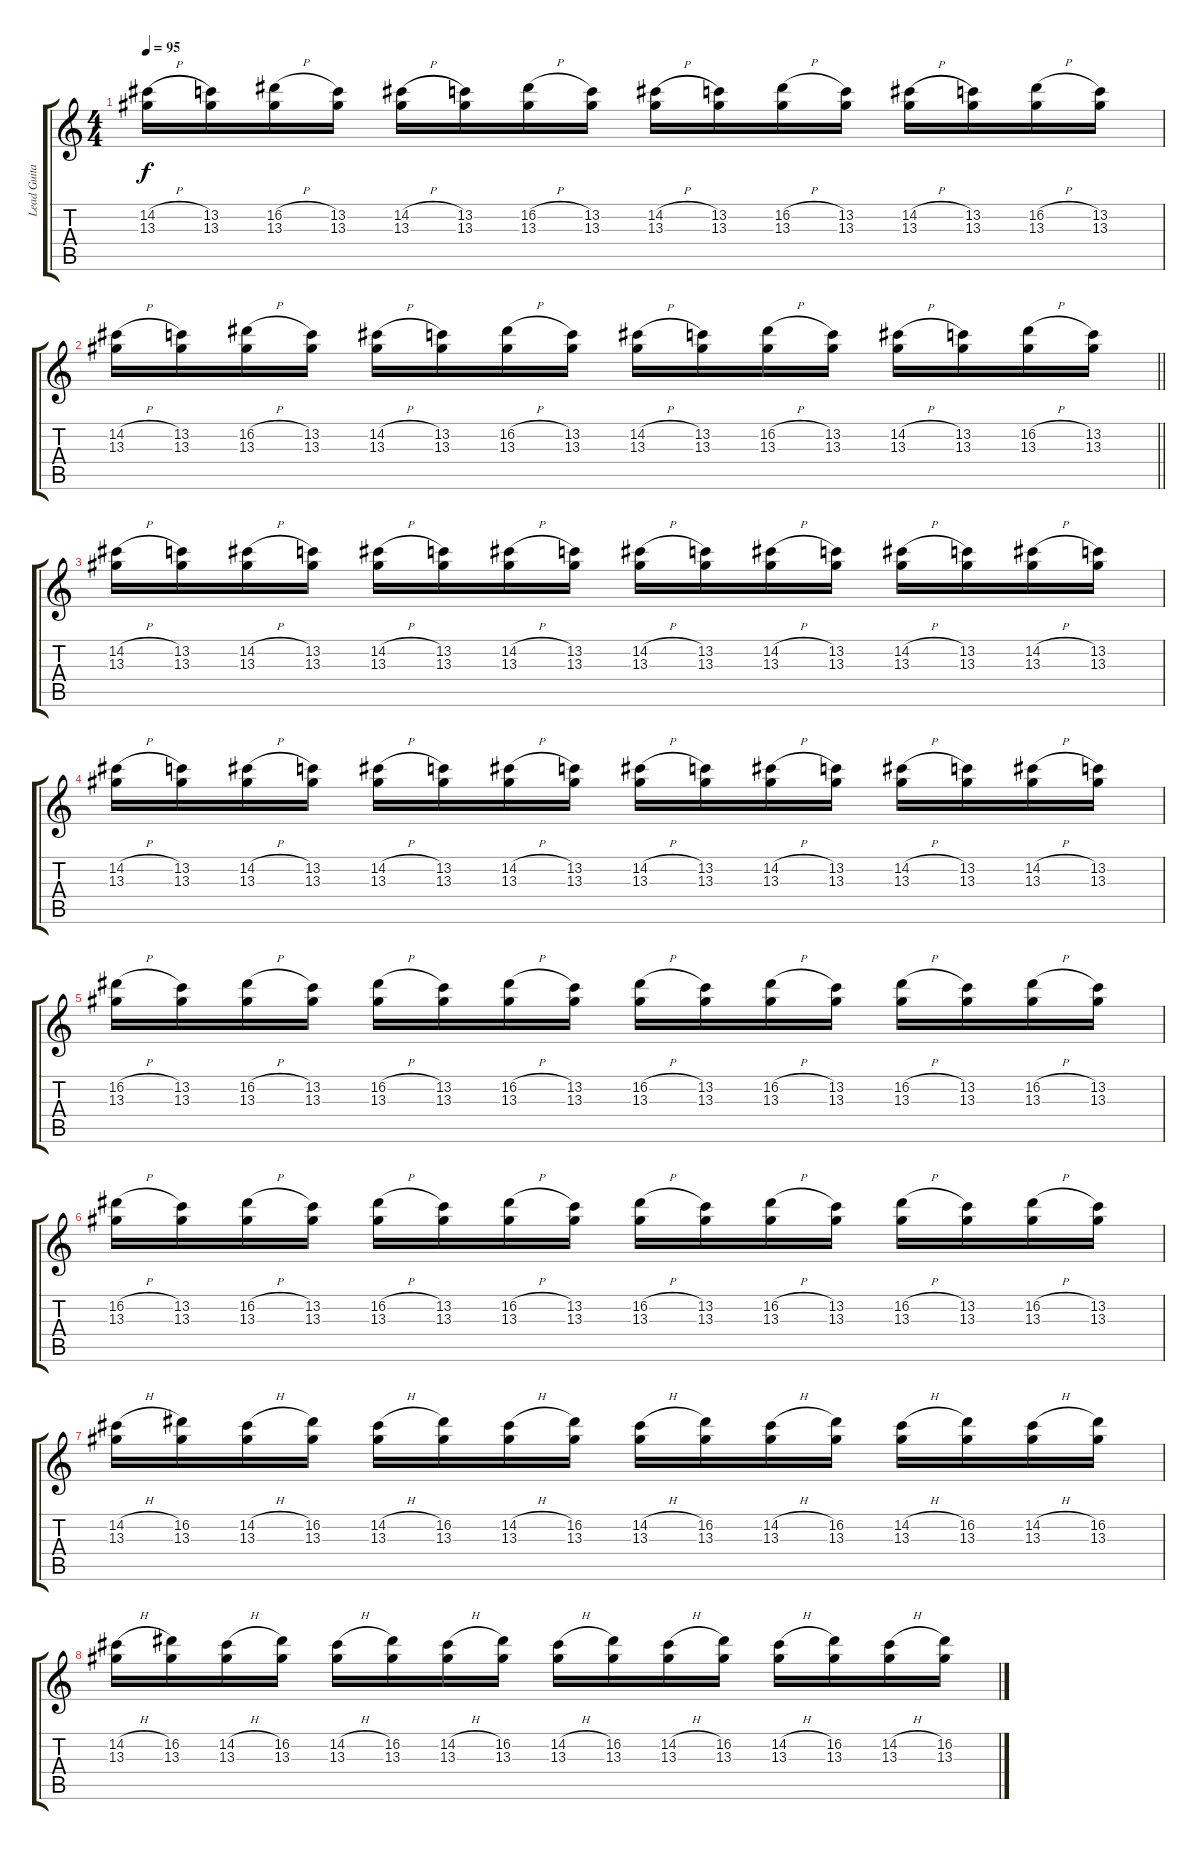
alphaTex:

\track ("Lead Guitar" "Lead Guita") {instrument distortionguitar}
\staff {score tabs}
\tuning (E4 B3 G3 D3 A2 E2) {hide}
\ts (4 4)
\tempo 95
\clef g2
\ks c
(14.2{h} 13.3).16{dy f} (13.2 13.3).16 (16.2{h} 13.3).16 (13.2 13.3).16 (14.2{h} 13.3).16 (13.2 13.3).16 (16.2{h} 13.3).16 (13.2 13.3).16 (14.2{h} 13.3).16 (13.2 13.3).16 (16.2{h} 13.3).16 (13.2 13.3).16 (14.2{h} 13.3).16 (13.2 13.3).16 (16.2{h} 13.3).16 (13.2 13.3).16 |
\barLineRight lightlight
(14.2{h} 13.3).16 (13.2 13.3).16 (16.2{h} 13.3).16 (13.2 13.3).16 (14.2{h} 13.3).16 (13.2 13.3).16 (16.2{h} 13.3).16 (13.2 13.3).16 (14.2{h} 13.3).16 (13.2 13.3).16 (16.2{h} 13.3).16 (13.2 13.3).16 (14.2{h} 13.3).16 (13.2 13.3).16 (16.2{h} 13.3).16 (13.2 13.3).16 |
(14.2{h} 13.3).16 (13.2 13.3).16 (14.2{h} 13.3).16 (13.2 13.3).16 (14.2{h} 13.3).16 (13.2 13.3).16 (14.2{h} 13.3).16 (13.2 13.3).16 (14.2{h} 13.3).16 (13.2 13.3).16 (14.2{h} 13.3).16 (13.2 13.3).16 (14.2{h} 13.3).16 (13.2 13.3).16 (14.2{h} 13.3).16 (13.2 13.3).16 |
(14.2{h} 13.3).16 (13.2 13.3).16 (14.2{h} 13.3).16 (13.2 13.3).16 (14.2{h} 13.3).16 (13.2 13.3).16 (14.2{h} 13.3).16 (13.2 13.3).16 (14.2{h} 13.3).16 (13.2 13.3).16 (14.2{h} 13.3).16 (13.2 13.3).16 (14.2{h} 13.3).16 (13.2 13.3).16 (14.2{h} 13.3).16 (13.2 13.3).16 |
(16.2{h} 13.3).16 (13.2 13.3).16 (16.2{h} 13.3).16 (13.2 13.3).16 (16.2{h} 13.3).16 (13.2 13.3).16 (16.2{h} 13.3).16 (13.2 13.3).16 (16.2{h} 13.3).16 (13.2 13.3).16 (16.2{h} 13.3).16 (13.2 13.3).16 (16.2{h} 13.3).16 (13.2 13.3).16 (16.2{h} 13.3).16 (13.2 13.3).16 |
(16.2{h} 13.3).16 (13.2 13.3).16 (16.2{h} 13.3).16 (13.2 13.3).16 (16.2{h} 13.3).16 (13.2 13.3).16 (16.2{h} 13.3).16 (13.2 13.3).16 (16.2{h} 13.3).16 (13.2 13.3).16 (16.2{h} 13.3).16 (13.2 13.3).16 (16.2{h} 13.3).16 (13.2 13.3).16 (16.2{h} 13.3).16 (13.2 13.3).16 |
(14.2{h} 13.3).16 (16.2 13.3).16 (14.2{h} 13.3).16 (16.2 13.3).16 (14.2{h} 13.3).16 (16.2 13.3).16 (14.2{h} 13.3).16 (16.2 13.3).16 (14.2{h} 13.3).16 (16.2 13.3).16 (14.2{h} 13.3).16 (16.2 13.3).16 (14.2{h} 13.3).16 (16.2 13.3).16 (14.2{h} 13.3).16 (16.2 13.3).16 |
(14.2{h} 13.3).16 (16.2 13.3).16 (14.2{h} 13.3).16 (16.2 13.3).16 (14.2{h} 13.3).16 (16.2 13.3).16 (14.2{h} 13.3).16 (16.2 13.3).16 (14.2{h} 13.3).16 (16.2 13.3).16 (14.2{h} 13.3).16 (16.2 13.3).16 (14.2{h} 13.3).16 (16.2 13.3).16 (14.2{h} 13.3).16 (16.2 13.3).16
